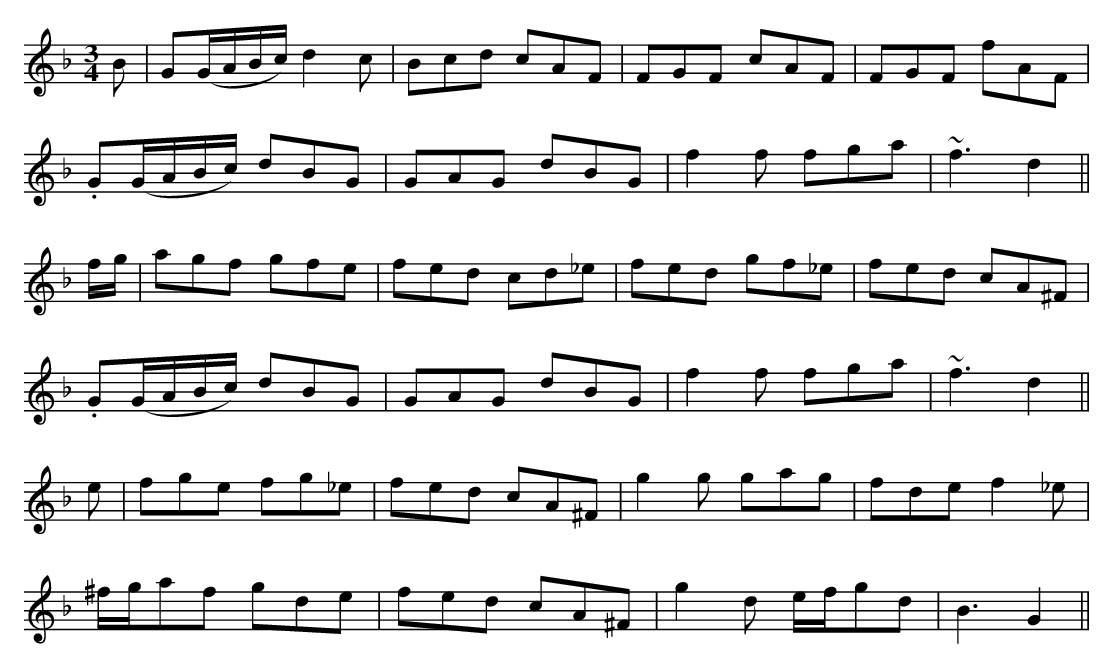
X:1
M:3/4
K:Gdor
B|G(G/A/B/c/) d2 c|Bcd cAF|FGF cAF|FGF fAF|
.G(G/A/B/c/) dBG|GAG dBG|f2 f fga|~f3 d2||
f/g/|agf gfe|fed cd_e|fed gf_e|fed cA^F|
.G(G/A/B/c/) dBG|GAG dBG|f2 f fga|~f3 d2||
e|fge fg_e|fed cA^F|g2 g gag|fde f2 _e|
^f/g/a=.f gde|fed cA^F|g2 d e/f/gd|B3 G2||
